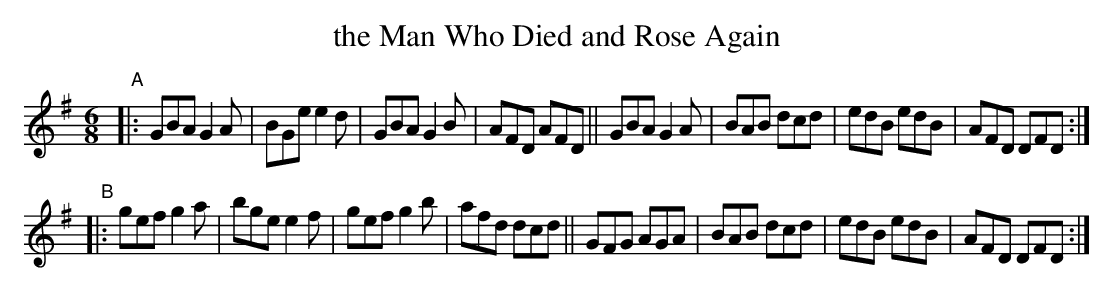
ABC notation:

X:1
T: the Man Who Died and Rose Again
M: 6/8
L: 1/8
K: G
"^A"\
|: GBA G2A | BGe e2d | GBA G2B | AFD AFD \
|| GBA G2A | BAB dcd | edB edB | AFD DFD :|
"^B"\
|: gef g2a | bge e2f | gef g2b | afd dcd \
|| GFG AGA | BAB dcd | edB edB | AFD DFD :|
